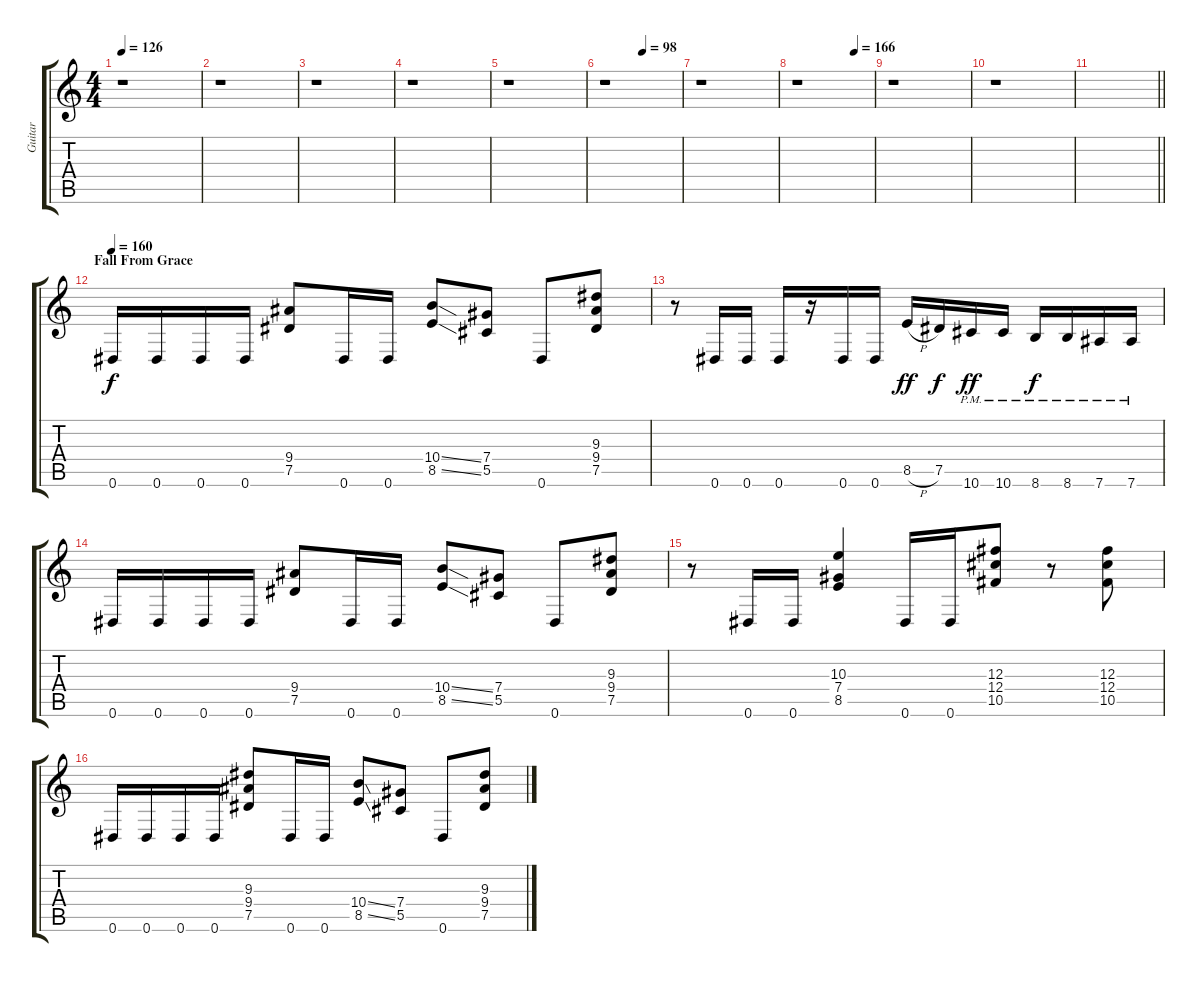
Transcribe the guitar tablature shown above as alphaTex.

\track ("Guitar" "Guitar") {instrument electricguitarjazz}
\staff {score tabs}
\tuning (Eb4 Bb3 Gb3 Db3 Ab2 Eb2) {hide}
\ts (4 4)
\tempo 126
\clef g2
\ks c
r.1{dy f} |
r.1 |
r.1 |
r.1 |
r.1 |
\tempo (98 0.5)
r.1 |
r.1 |
\tempo (166 0.75)
r.1 |
r.1 |
r.1 |
\barLineRight lightlight
|
\section ("" "Fall From Grace")
\tempo 160
0.6.16 0.6.16 0.6.16 0.6.16 (9.4 7.5).8 0.6.16 0.6.16 (10.4{ss} 8.5{ss}).8 (7.4 5.5).8 0.6.8 (9.3 9.4 7.5).8 |
r.8 0.6.16 0.6.16 0.6.16 r.16 0.6.16 0.6.16 8.5{h}.16{dy ff} 7.5.16{dy f} 10.6{pm}.16{dy ff} 10.6{pm}.16 8.6{pm}.16{dy f} 8.6{pm}.16 7.6{pm}.16 7.6{pm}.16 |
0.6.16 0.6.16 0.6.16 0.6.16 (9.4 7.5).8 0.6.16 0.6.16 (10.4{ss} 8.5{ss}).8 (7.4 5.5).8 0.6.8 (9.3 9.4 7.5).8 |
r.8 0.6.16 0.6.16 (10.3 7.4 8.5).4 0.6.16 0.6.16 (12.3 12.4 10.5).8 r.8 (12.3 12.4 10.5).8 |
0.6.16 0.6.16 0.6.16 0.6.16 (9.3 9.4 7.5).8 0.6.16 0.6.16 (10.4{ss} 8.5{ss}).8 (7.4 5.5).8 0.6.8 (9.3 9.4 7.5).8
